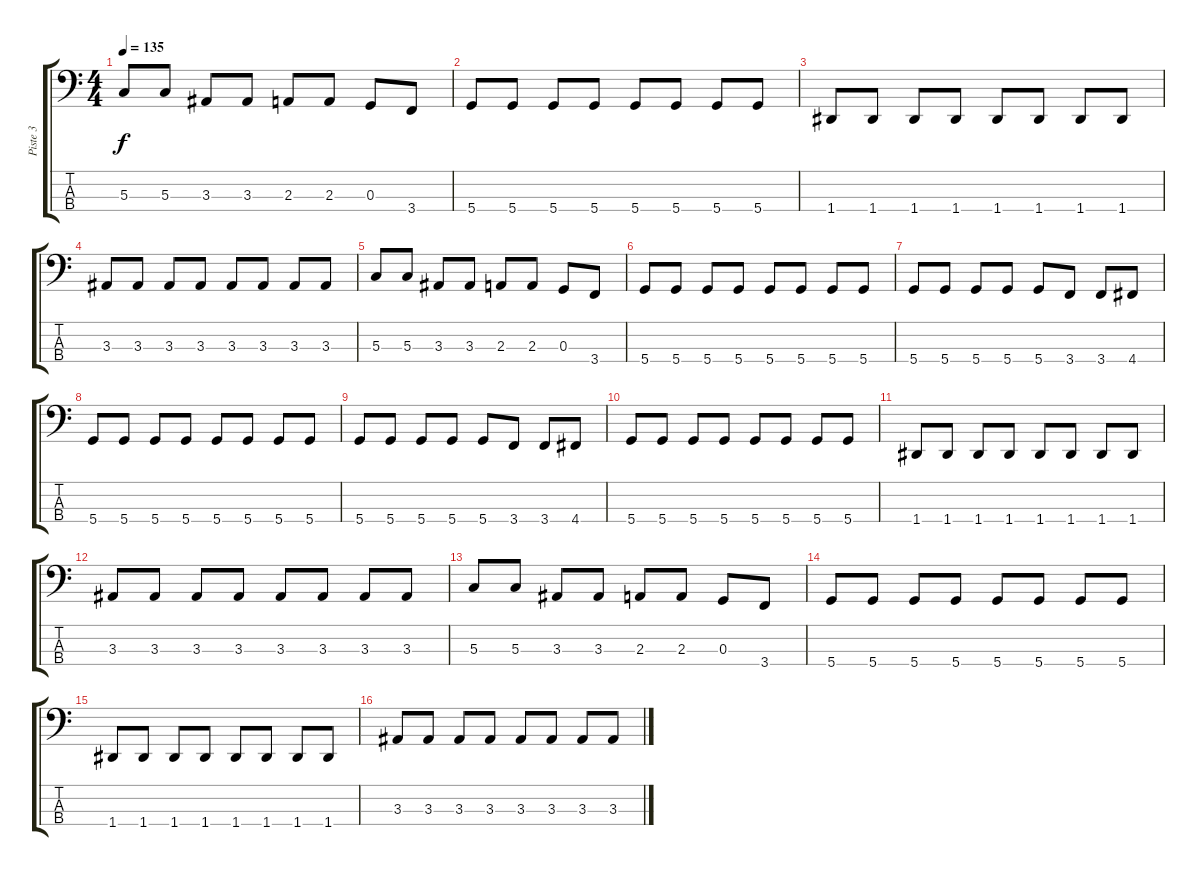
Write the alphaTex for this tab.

\track ("Piste 3" "Piste 3") {instrument electricbasspick}
\staff {score tabs}
\tuning (F2 C2 G1 D1) {hide}
\ts (4 4)
\tempo 135
\clef f4
\ks c
5.3.8{dy f} 5.3.8 3.3.8 3.3.8 2.3.8 2.3.8 0.3.8 3.4.8 |
5.4.8 5.4.8 5.4.8 5.4.8 5.4.8 5.4.8 5.4.8 5.4.8 |
1.4.8 1.4.8 1.4.8 1.4.8 1.4.8 1.4.8 1.4.8 1.4.8 |
3.3.8 3.3.8 3.3.8 3.3.8 3.3.8 3.3.8 3.3.8 3.3.8 |
5.3.8 5.3.8 3.3.8 3.3.8 2.3.8 2.3.8 0.3.8 3.4.8 |
5.4.8 5.4.8 5.4.8 5.4.8 5.4.8 5.4.8 5.4.8 5.4.8 |
5.4.8 5.4.8 5.4.8 5.4.8 5.4.8 3.4.8 3.4.8 4.4.8 |
5.4.8 5.4.8 5.4.8 5.4.8 5.4.8 5.4.8 5.4.8 5.4.8 |
5.4.8 5.4.8 5.4.8 5.4.8 5.4.8 3.4.8 3.4.8 4.4.8 |
5.4.8 5.4.8 5.4.8 5.4.8 5.4.8 5.4.8 5.4.8 5.4.8 |
1.4.8 1.4.8 1.4.8 1.4.8 1.4.8 1.4.8 1.4.8 1.4.8 |
3.3.8 3.3.8 3.3.8 3.3.8 3.3.8 3.3.8 3.3.8 3.3.8 |
5.3.8 5.3.8 3.3.8 3.3.8 2.3.8 2.3.8 0.3.8 3.4.8 |
5.4.8 5.4.8 5.4.8 5.4.8 5.4.8 5.4.8 5.4.8 5.4.8 |
1.4.8 1.4.8 1.4.8 1.4.8 1.4.8 1.4.8 1.4.8 1.4.8 |
3.3.8 3.3.8 3.3.8 3.3.8 3.3.8 3.3.8 3.3.8 3.3.8
